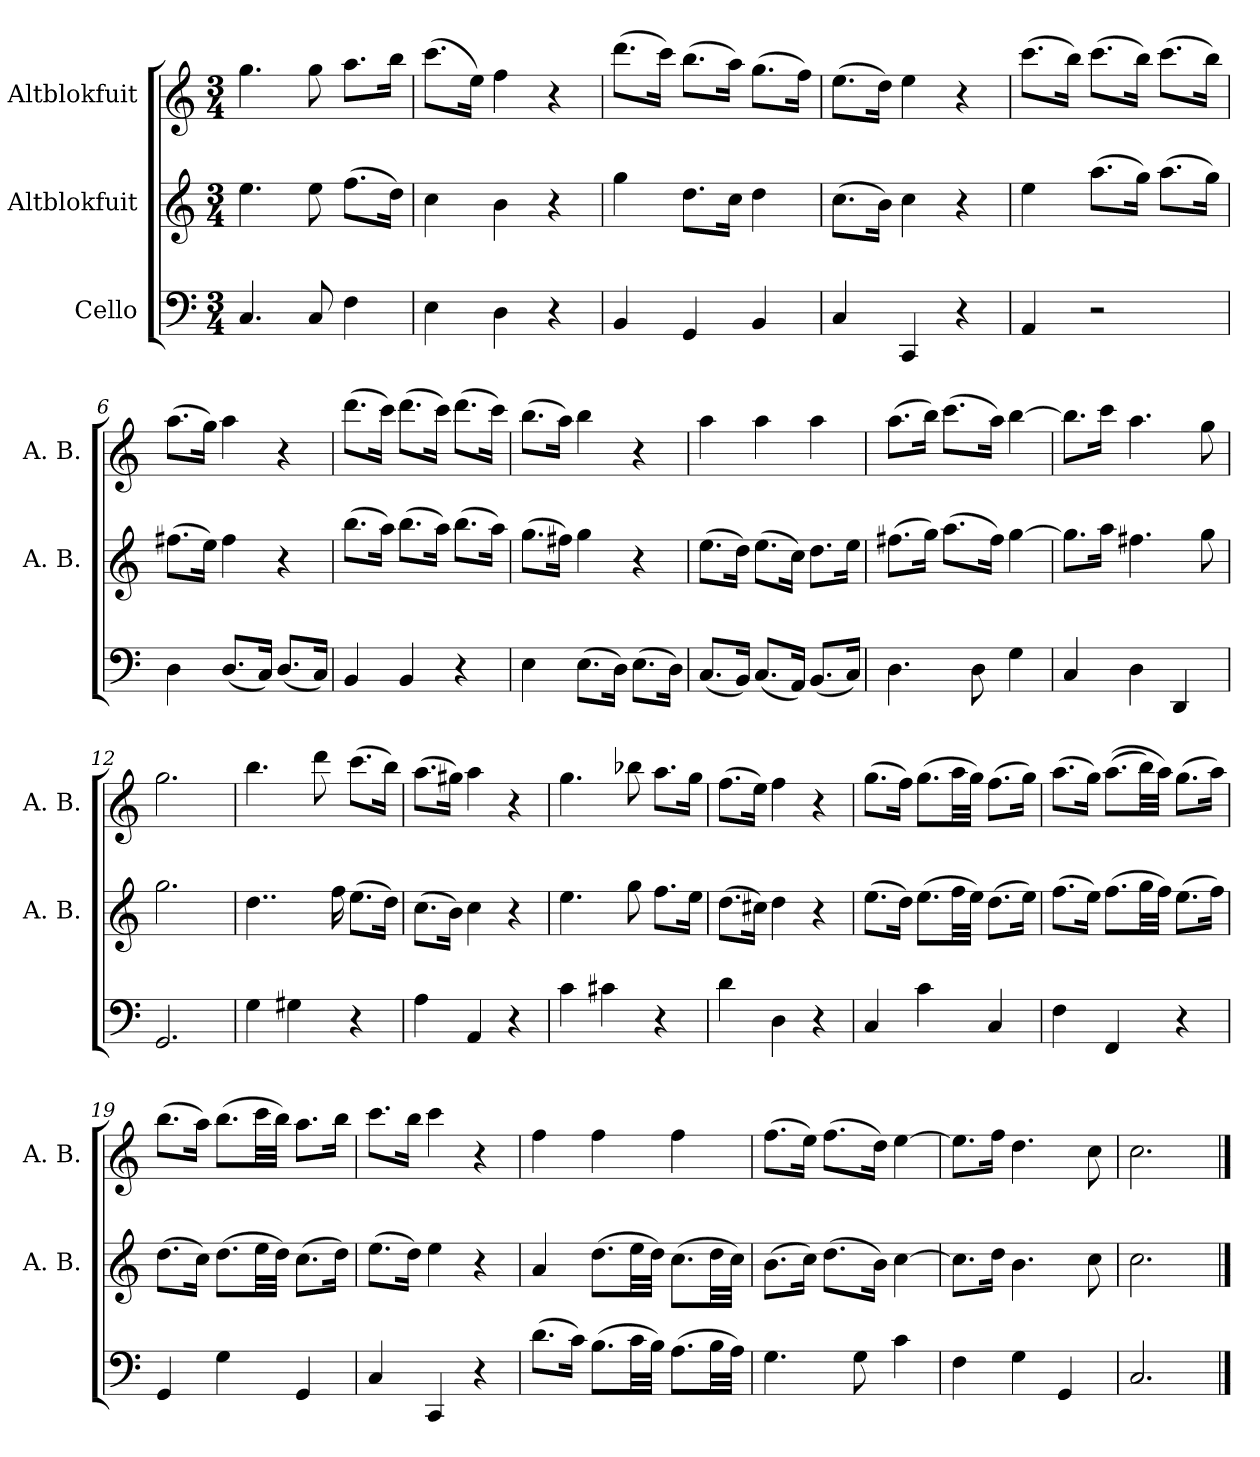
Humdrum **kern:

**kern	**kern	**kern
*part3	*part2	*part1
*staff3	*staff2	*staff1
*I"Cello	*I"Altblokfuit	*I"Altblokfuit
*	*I'A. B.	*I'A. B.
*clefF4	*clefG2	*clefG2
*k[]	*k[]	*k[]
*M3/4	*M3/4	*M3/4
*MM60	*MM60	*MM60
=1	=1	=1
4.C/	4.ee\	4.gg\
8C/	8ee\	8gg\
4F\	(8.ff\L	8.aa\L
.	16dd\Jk)	16bb\Jk
=2	=2	=2
4E\	4cc\	(8.ccc\L
.	.	16ee\Jk)
4D\	4b\	4ff\
4r	4r	4r
=3	=3	=3
4BB/	4gg\	(8.ddd\L
.	.	16ccc\Jk)
4GG/	8.dd\L	(8.bb\L
.	16cc\Jk	16aa\Jk)
4BB/	4dd\	(8.gg\L
.	.	16ff\Jk)
=4	=4	=4
4C/	(8.cc\L	(8.ee\L
.	16b\Jk)	16dd\Jk)
4CC/	4cc\	4ee\
4r	4r	4r
=5	=5	=5
4AA/	4ee\	(8.ccc\L
.	.	16bb\Jk)
2r	(8.aa\L	(8.ccc\L
.	16gg\Jk)	16bb\Jk)
.	(8.aa\L	(8.ccc\L
.	16gg\Jk)	16bb\Jk)
!!LO:LB:g=z
=6	=6	=6
4D\	(8.ff#X\L	(8.aa\L
.	16ee\Jk)	16gg\Jk)
(8.D/L	4ff#\	4aa\
16C/Jk)	.	.
(8.D/L	4r	4r
16C/Jk)	.	.
=7	=7	=7
4BB/	(8.bb\L	(8.ddd\L
.	16aa\Jk)	16ccc\Jk)
4BB/	(8.bb\L	(8.ddd\L
.	16aa\Jk)	16ccc\Jk)
4r	(8.bb\L	(8.ddd\L
.	16aa\Jk)	16ccc\Jk)
=8	=8	=8
4E\	(8.gg\L	(8.bb\L
.	16ff#X\Jk)	16aa\Jk)
(8.E\L	4gg\	4bb\
16D\Jk)	.	.
(8.E\L	4r	4r
16D\Jk)	.	.
=9	=9	=9
(8.C/L	(8.ee\L	4aa\
16BB/Jk)	16dd\Jk)	.
(8.C/L	(8.ee\L	4aa\
16AA/Jk)	16cc\Jk)	.
(8.BB/L	8.dd\L	4aa\
16C/Jk)	16ee\Jk	.
!!LO:LB:g=z
=10	=10	=10
4.D\	(8.ff#X\L	(8.aa\L
.	16gg\Jk)	16bb\Jk)
.	(8.aa\L	(8.ccc\L
8D\	.	.
.	16ff#\Jk)	16aa\Jk)
4G\	[4gg\	[4bb\
=11	=11	=11
4C/	8.gg\L]	8.bb\L]
.	16aa\Jk	16ccc\Jk
4D\	4.ff#X\	4.aa\
4DD/	.	.
.	8gg\	8gg\
=12	=12	=12
2.GG/	2.gg\	2.gg\
=13	=13	=13
4G\	4..dd\	4.bb\
4G#X\	.	.
.	.	8ddd\
.	16ff\	.
4r	(8.ee\L	(8.ccc\L
.	16dd\Jk)	16bb\Jk)
=14	=14	=14
4A\	(8.cc\L	(8.aa\L
.	16b\Jk)	16gg#X\Jk)
4AA/	4cc\	4aa\
4r	4r	4r
=15	=15	=15
4c\	4.ee\	4.gg\
4c#X\	.	.
.	8gg\	8bb-X\
4r	8.ff\L	8.aa\L
.	16ee\Jk	16gg\Jk
!!LO:LB:g=z
=16	=16	=16
4d\	(8.dd\L	(8.ff\L
.	16cc#X\Jk)	16ee\Jk)
4D\	4dd\	4ff\
4r	4r	4r
=17	=17	=17
4C/	(8.ee\L	(8.gg\L
.	16dd\Jk)	16ff\Jk)
4c\	(8.ee\L	(8.gg\L
.	32ff\LL	32aa\LL
.	32ee\JJJ)	32gg\JJJ)
4C/	(8.dd\L	(8.ff\L
.	16ee\Jk)	16gg\Jk)
=18	=18	=18
4F\	(8.ff\L	(8.aa\L
.	16ee\Jk)	16gg\Jk)
4FF/	(8.ff\L	((8.aa\L
.	32gg\LL	32bb\LL)
.	32ff\JJJ)	32aa\JJJ)
4r	(8.ee\L	(8.gg\L
.	16ff\Jk)	16aa\Jk)
=19	=19	=19
4GG/	(8.dd\L	(8.bb\L
.	16cc\Jk)	16aa\Jk)
4G\	(8.dd\L	(8.bb\L
.	32ee\LL	32ccc\LL
.	32dd\JJJ)	32bb\JJJ)
4GG/	(8.cc\L	8.aa\L
.	16dd\Jk)	16bb\Jk
=20	=20	=20
4C/	(8.ee\L	8.ccc\L
.	16dd\Jk)	16bb\Jk
4CC/	4ee\	4ccc\
4r	4r	4r
!!LO:PB:g=z
=21	=21	=21
(8.d\L	4a/	4ff\
16c\Jk)	.	.
(8.B\L	(8.dd\L	4ff\
32c\LL	32ee\LL	.
32B\JJJ)	32dd\JJJ)	.
(8.A\L	(8.cc\L	4ff\
32B\LL	32dd\LL	.
32A\JJJ)	32cc\JJJ)	.
=22	=22	=22
4.G\	(8.b\L	(8.ff\L
.	16cc\Jk)	16ee\Jk)
.	(8.dd\L	(8.ff\L
8G\	.	.
.	16b\Jk)	16dd\Jk)
4c\	[4cc\	[4ee\
=23	=23	=23
4F\	8.cc\L]	8.ee\L]
.	16dd\Jk	16ff\Jk
4G\	4.b\	4.dd\
4GG/	.	.
.	8cc\	8cc\
=24	=24	=24
2.C/	2.cc\	2.cc\
==	==	==
*-	*-	*-
